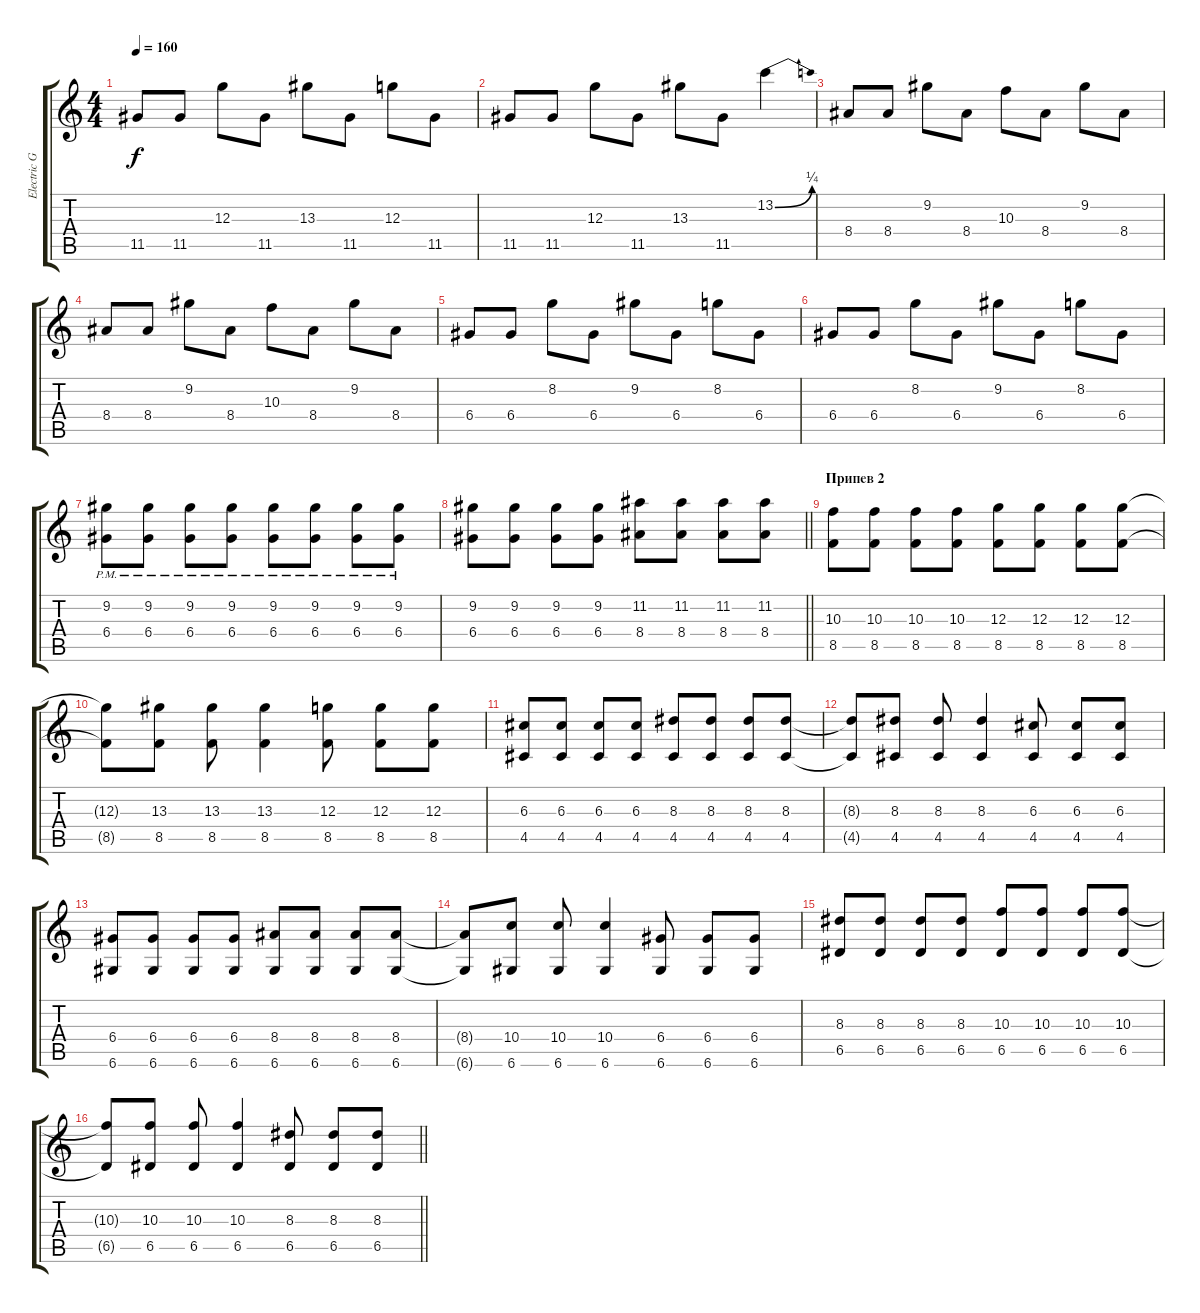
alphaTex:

\track ("Electric Guitar 1" "Electric G") {instrument overdrivenguitar}
\staff {score tabs}
\tuning (E4 B3 G3 D3 A2 D2) {hide}
\ts (4 4)
\tempo 160
\clef g2
\ks c
11.5.8{dy f} 11.5.8 12.3.8 11.5.8 13.3.8 11.5.8 12.3.8 11.5.8 |
11.5.8 11.5.8 12.3.8 11.5.8 13.3.8 11.5.8 13.2{be (bend 0 0 60 1)}.4 |
8.4.8 8.4.8 9.2.8 8.4.8 10.3.8 8.4.8 9.2.8 8.4.8 |
8.4.8 8.4.8 9.2.8 8.4.8 10.3.8 8.4.8 9.2.8 8.4.8 |
6.4.8 6.4.8 8.2.8 6.4.8 9.2.8 6.4.8 8.2.8 6.4.8 |
6.4.8 6.4.8 8.2.8 6.4.8 9.2.8 6.4.8 8.2.8 6.4.8 |
(9.2{pm} 6.4{pm}).8 (9.2{pm} 6.4{pm}).8 (9.2{pm} 6.4{pm}).8 (9.2{pm} 6.4{pm}).8 (9.2{pm} 6.4{pm}).8 (9.2{pm} 6.4{pm}).8 (9.2{pm} 6.4{pm}).8 (9.2{pm} 6.4{pm}).8 |
\barLineRight lightlight
(9.2 6.4).8 (9.2 6.4).8 (9.2 6.4).8 (9.2 6.4).8 (11.2 8.4).8 (11.2 8.4).8 (11.2 8.4).8 (11.2 8.4).8 |
\section ("" "Припев 2")
(10.3 8.5).8 (10.3 8.5).8 (10.3 8.5).8 (10.3 8.5).8 (12.3 8.5).8 (12.3 8.5).8 (12.3 8.5).8 (12.3 8.5).8 |
(12.3{t} 8.5{t}).8 (13.3 8.5).8 (13.3 8.5).8 (13.3 8.5).4 (12.3 8.5).8 (12.3 8.5).8 (12.3 8.5).8 |
(6.3 4.5).8 (6.3 4.5).8 (6.3 4.5).8 (6.3 4.5).8 (8.3 4.5).8 (8.3 4.5).8 (8.3 4.5).8 (8.3 4.5).8 |
(8.3{t} 4.5{t}).8 (8.3 4.5).8 (8.3 4.5).8 (8.3 4.5).4 (6.3 4.5).8 (6.3 4.5).8 (6.3 4.5).8 |
(6.4 6.6).8 (6.4 6.6).8 (6.4 6.6).8 (6.4 6.6).8 (8.4 6.6).8 (8.4 6.6).8 (8.4 6.6).8 (8.4 6.6).8 |
(8.4{t} 6.6{t}).8 (10.4 6.6).8 (10.4 6.6).8 (10.4 6.6).4 (6.4 6.6).8 (6.4 6.6).8 (6.4 6.6).8 |
(8.3 6.5).8 (8.3 6.5).8 (8.3 6.5).8 (8.3 6.5).8 (10.3 6.5).8 (10.3 6.5).8 (10.3 6.5).8 (10.3 6.5).8 |
\barLineRight lightlight
(10.3{t} 6.5{t}).8 (10.3 6.5).8 (10.3 6.5).8 (10.3 6.5).4 (8.3 6.5).8 (8.3 6.5).8 (8.3 6.5).8
